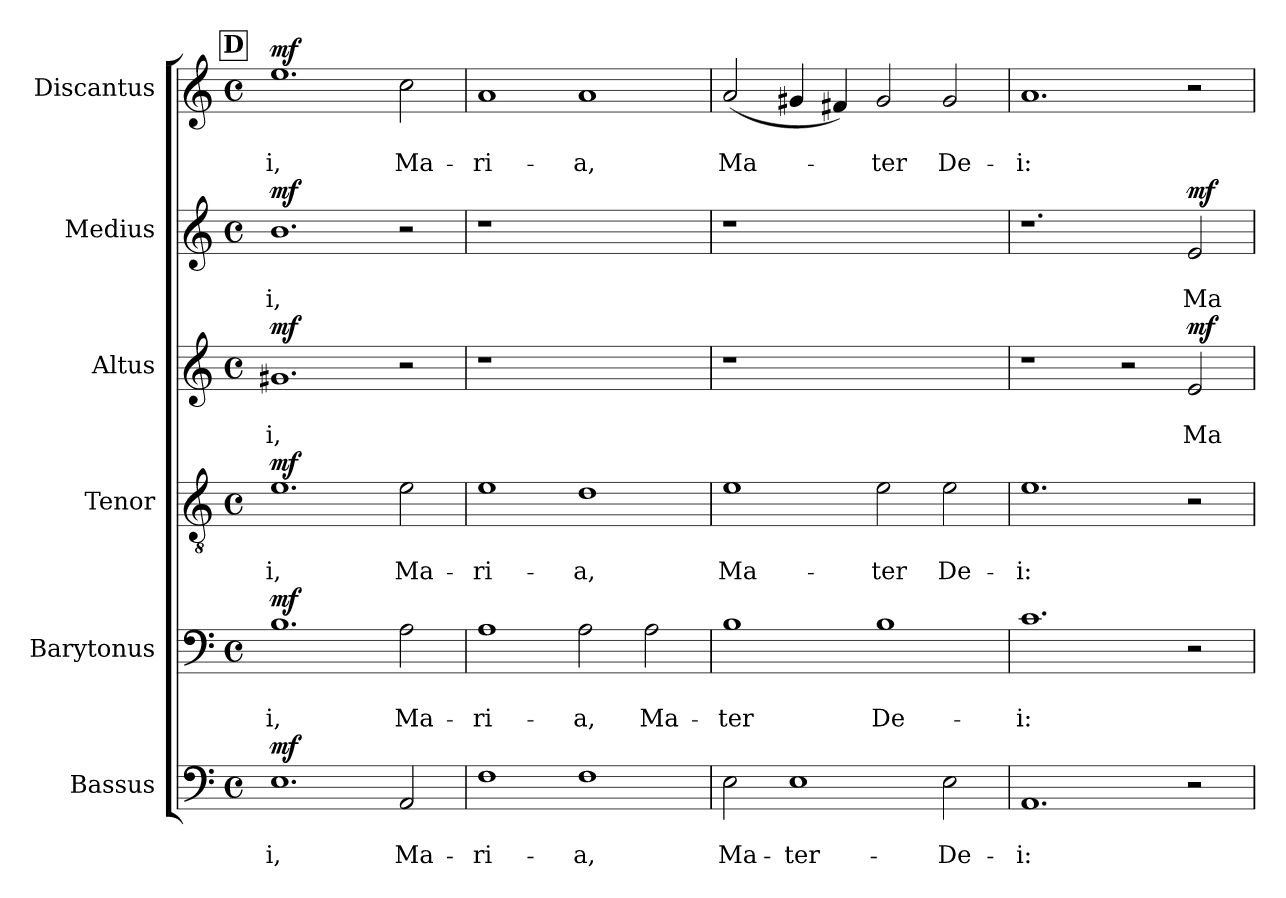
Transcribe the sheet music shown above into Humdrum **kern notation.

**kern	**text	**text	**dynam	**kern	**text	**text	**dynam	**kern	**text	**text	**dynam	**kern	**text	**text	**dynam	**kern	**text	**text	**dynam	**kern	**text	**text	**dynam
*part6	*part6	*part6	*part6	*part5	*part5	*part5	*part5	*part4	*part4	*part4	*part4	*part3	*part3	*part3	*part3	*part2	*part2	*part2	*part2	*part1	*part1	*part1	*part1
*staff6	*staff6	*staff6	*staff6	*staff5	*staff5	*staff5	*staff5	*staff4	*staff4	*staff4	*staff4	*staff3	*staff3	*staff3	*staff3	*staff2	*staff2	*staff2	*staff2	*staff1	*staff1	*staff1	*staff1
*I"Bassus	*	*	*	*I"Barytonus	*	*	*	*I"Tenor	*	*	*	*I"Altus	*	*	*	*I"Medius	*	*	*	*I"Discantus	*	*	*
!!LO:LB:g=z
*clefF4	*	*	*	*clefF4	*	*	*	*clefGv2	*	*	*	*clefG2	*	*	*	*clefG2	*	*	*	*clefG2	*	*	*
*k[]	*	*	*	*k[]	*	*	*	*k[]	*	*	*	*k[]	*	*	*	*k[]	*	*	*	*k[]	*	*	*
*C:	*	*	*	*C:	*	*	*	*C:	*	*	*	*C:	*	*	*	*C:	*	*	*	*C:	*	*	*
*M4/4	*	*	*	*M4/4	*	*	*	*M4/4	*	*	*	*M4/4	*	*	*	*M4/4	*	*	*	*M4/4	*	*	*
*met(c)	*	*	*	*met(c)	*	*	*	*met(c)	*	*	*	*met(c)	*	*	*	*met(c)	*	*	*	*met(c)	*	*	*
!!LO:REH:place=s1:a:B:fs=9.3:t=D
=33	=33	=33	=33	=33	=33	=33	=33	=33	=33	=33	=33	=33	=33	=33	=33	=33	=33	=33	=33	=33	=33	=33	=33
!	!	!LO:LY:b	!LO:DY:a	!	!	!LO:LY:b	!LO:DY:a	!	!	!LO:LY:b	!LO:DY:a	!	!	!LO:LY:b	!LO:DY:a	!	!	!LO:LY:b	!LO:DY:a	!	!	!LO:LY:b	!LO:DY:a
1.E	.	-i,	mf	1.B	.	-i,	mf	1.e	.	-i,	mf	1.g#X	.	-i,	mf	1.b	.	-i,	mf	1.ee	.	-i,	mf
!	!	!LO:LY:b	!	!	!	!LO:LY:b	!	!	!	!LO:LY:b	!	!	!	!	!	!	!	!	!	!	!	!LO:LY:b	!
2AA/	.	Ma-	.	2A\	.	Ma-	.	2e\	.	Ma-	.	2r	.	.	.	2r	.	.	.	2cc\	.	Ma-	.
=34	=34	=34	=34	=34	=34	=34	=34	=34	=34	=34	=34	=34	=34	=34	=34	=34	=34	=34	=34	=34	=34	=34	=34
!	!	!LO:LY:b	!	!	!	!LO:LY:b	!	!	!	!LO:LY:b	!	!	!	!	!	!	!	!	!	!	!	!LO:LY:b	!
1F	.	-ri-	.	1A	.	-ri-	.	1e	.	-ri-	.	1r	.	.	.	1r	.	.	.	1a	.	-ri-	.
!	!	!LO:LY:b	!	!	!	!LO:LY:b	!	!	!	!LO:LY:b	!	!	!	!	!	!	!	!	!	!	!	!LO:LY:b	!
1F	.	-a,	.	2A\	.	-a,	.	1d	.	-a,	.	1ryy	.	.	.	1ryy	.	.	.	1a	.	-a,	.
!	!	!	!	!	!	!LO:LY:b	!	!	!	!	!	!	!	!	!	!	!	!	!	!	!	!	!
.	.	.	.	2A\	.	Ma-	.	.	.	.	.	.	.	.	.	.	.	.	.	.	.	.	.
=35	=35	=35	=35	=35	=35	=35	=35	=35	=35	=35	=35	=35	=35	=35	=35	=35	=35	=35	=35	=35	=35	=35	=35
!	!	!LO:LY:b	!	!	!	!LO:LY:b	!	!	!	!LO:LY:b	!	!	!	!	!	!	!	!	!	!	!	!LO:LY:b	!
2E\	.	Ma-	.	1B	.	-ter	.	1e	.	Ma-	.	1r	.	.	.	1r	.	.	.	(<2a/	.	Ma-	.
!	!	!LO:LY:b	!	!	!	!	!	!	!	!	!	!	!	!	!	!	!	!	!	!	!	!	!
1E	.	-ter-	.	.	.	.	.	.	.	.	.	.	.	.	.	.	.	.	.	4g#X/	.	.	.
.	.	.	.	.	.	.	.	.	.	.	.	.	.	.	.	.	.	.	.	4f#X/)	.	.	.
!	!	!	!	!	!	!LO:LY:b	!	!	!	!LO:LY:b	!	!	!	!	!	!	!	!	!	!	!	!LO:LY:b	!
.	.	.	.	1B	.	De-	.	2e\	.	-ter	.	1ryy	.	.	.	1ryy	.	.	.	2g#/	.	-ter	.
!	!	!LO:LY:b	!	!	!	!	!	!	!	!LO:LY:b	!	!	!	!	!	!	!	!	!	!	!	!LO:LY:b	!
2E\	.	-De-	.	.	.	.	.	2e\	.	De-	.	.	.	.	.	.	.	.	.	2g#/	.	De-	.
=36	=36	=36	=36	=36	=36	=36	=36	=36	=36	=36	=36	=36	=36	=36	=36	=36	=36	=36	=36	=36	=36	=36	=36
!	!	!LO:LY:b	!	!	!	!LO:LY:b	!	!	!	!LO:LY:b	!	!	!	!	!	!	!	!	!	!	!	!LO:LY:b	!
1.AA	.	-i:	.	1.c	.	-i:	.	1.e	.	-i:	.	1r	.	.	.	1.r	.	.	.	1.a	.	-i:	.
.	.	.	.	.	.	.	.	.	.	.	.	2r	.	.	.	.	.	.	.	.	.	.	.
!	!	!	!	!	!	!	!	!	!	!	!	!	!	!LO:LY:b	!LO:DY:a	!	!	!LO:LY:b	!LO:DY:a	!	!	!	!
2r	.	.	.	2r	.	.	.	2r	.	.	.	2e/	.	Ma-	mf	2e/	.	Ma-	mf	2r	.	.	.
=	=	=	=	=	=	=	=	=	=	=	=	=	=	=	=	=	=	=	=	=	=	=	=
*-	*-	*-	*-	*-	*-	*-	*-	*-	*-	*-	*-	*-	*-	*-	*-	*-	*-	*-	*-	*-	*-	*-	*-
